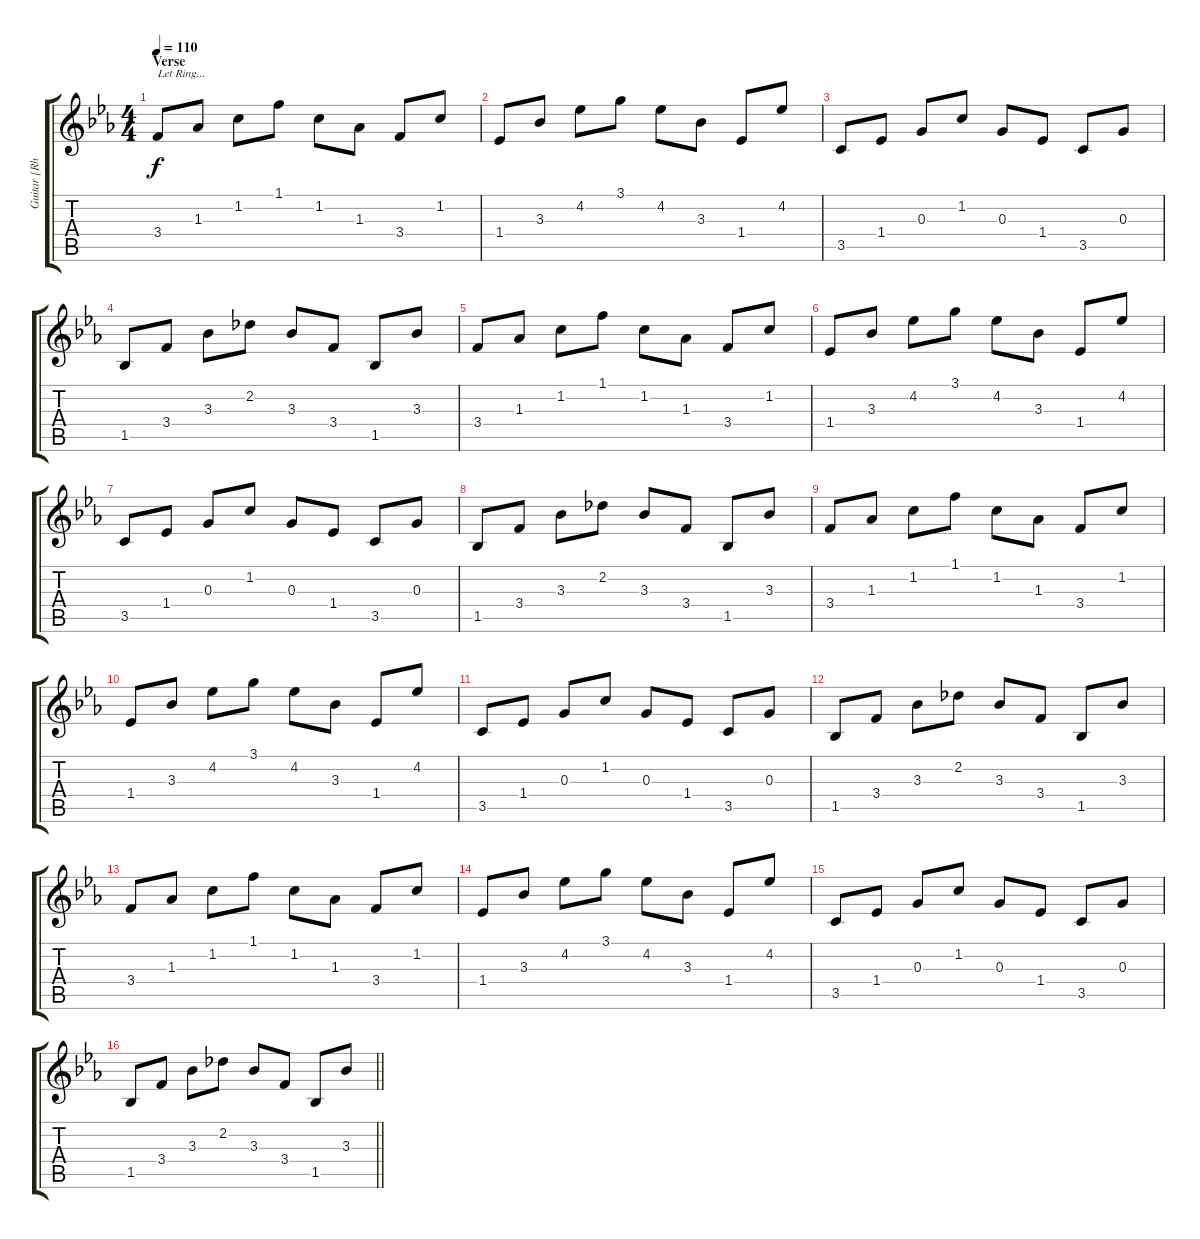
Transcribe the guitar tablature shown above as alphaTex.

\track ("Guitar [Rhythm]" "Guitar [Rh") {instrument distortionguitar}
\staff {score tabs}
\tuning (E4 B3 G3 D3 A2 E2) {hide}
\ts (4 4)
\section ("" "Verse")
\tempo 110
\clef g2
\ks cminor
3.4.8{txt "Let Ring..." dy f} 1.3.8 1.2.8 1.1.8 1.2.8 1.3.8 3.4.8 1.2.8 |
1.4.8 3.3.8 4.2.8 3.1.8 4.2.8 3.3.8 1.4.8 4.2.8 |
3.5.8 1.4.8 0.3.8 1.2.8 0.3.8 1.4.8 3.5.8 0.3.8 |
1.5.8 3.4.8 3.3.8 2.2.8 3.3.8 3.4.8 1.5.8 3.3.8 |
3.4.8 1.3.8 1.2.8 1.1.8 1.2.8 1.3.8 3.4.8 1.2.8 |
1.4.8 3.3.8 4.2.8 3.1.8 4.2.8 3.3.8 1.4.8 4.2.8 |
3.5.8 1.4.8 0.3.8 1.2.8 0.3.8 1.4.8 3.5.8 0.3.8 |
1.5.8 3.4.8 3.3.8 2.2.8 3.3.8 3.4.8 1.5.8 3.3.8 |
3.4.8 1.3.8 1.2.8 1.1.8 1.2.8 1.3.8 3.4.8 1.2.8 |
1.4.8 3.3.8 4.2.8 3.1.8 4.2.8 3.3.8 1.4.8 4.2.8 |
3.5.8 1.4.8 0.3.8 1.2.8 0.3.8 1.4.8 3.5.8 0.3.8 |
1.5.8 3.4.8 3.3.8 2.2.8 3.3.8 3.4.8 1.5.8 3.3.8 |
3.4.8 1.3.8 1.2.8 1.1.8 1.2.8 1.3.8 3.4.8 1.2.8 |
1.4.8 3.3.8 4.2.8 3.1.8 4.2.8 3.3.8 1.4.8 4.2.8 |
3.5.8 1.4.8 0.3.8 1.2.8 0.3.8 1.4.8 3.5.8 0.3.8 |
\barLineRight lightlight
1.5.8 3.4.8 3.3.8 2.2.8 3.3.8 3.4.8 1.5.8 3.3.8
